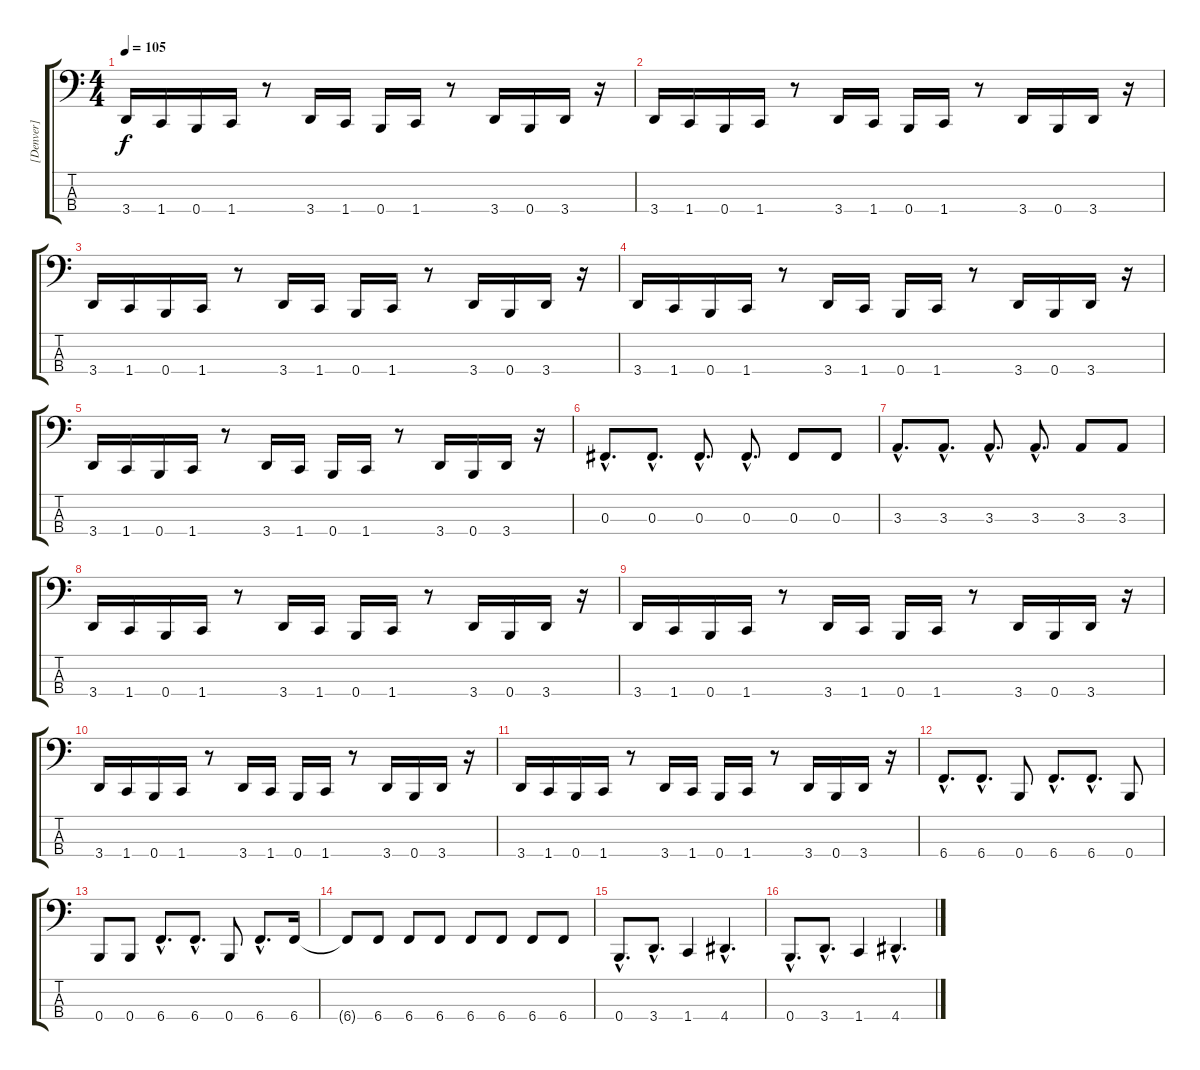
\track ("[Denver]" "[Denver]") {instrument electricbasspick}
\staff {score tabs}
\tuning (E2 B1 Gb1 B0) {hide}
\ts (4 4)
\tempo 105
\clef f4
\ks c
3.4.16{dy f} 1.4.16 0.4.16 1.4.16 r.8 3.4.16 1.4.16 0.4.16 1.4.16 r.8 3.4.16 0.4.16 3.4.16 r.16 |
3.4.16 1.4.16 0.4.16 1.4.16 r.8 3.4.16 1.4.16 0.4.16 1.4.16 r.8 3.4.16 0.4.16 3.4.16 r.16 |
3.4.16 1.4.16 0.4.16 1.4.16 r.8 3.4.16 1.4.16 0.4.16 1.4.16 r.8 3.4.16 0.4.16 3.4.16 r.16 |
3.4.16 1.4.16 0.4.16 1.4.16 r.8 3.4.16 1.4.16 0.4.16 1.4.16 r.8 3.4.16 0.4.16 3.4.16 r.16 |
3.4.16 1.4.16 0.4.16 1.4.16 r.8 3.4.16 1.4.16 0.4.16 1.4.16 r.8 3.4.16 0.4.16 3.4.16 r.16 |
0.3{hac}.8{d} 0.3{hac}.8{d} 0.3{hac}.8{d} 0.3{hac}.8{d} 0.3.8 0.3.8 |
3.3{hac}.8{d} 3.3{hac}.8{d} 3.3{hac}.8{d} 3.3{hac}.8{d} 3.3.8 3.3.8 |
3.4.16 1.4.16 0.4.16 1.4.16 r.8 3.4.16 1.4.16 0.4.16 1.4.16 r.8 3.4.16 0.4.16 3.4.16 r.16 |
3.4.16 1.4.16 0.4.16 1.4.16 r.8 3.4.16 1.4.16 0.4.16 1.4.16 r.8 3.4.16 0.4.16 3.4.16 r.16 |
3.4.16 1.4.16 0.4.16 1.4.16 r.8 3.4.16 1.4.16 0.4.16 1.4.16 r.8 3.4.16 0.4.16 3.4.16 r.16 |
3.4.16 1.4.16 0.4.16 1.4.16 r.8 3.4.16 1.4.16 0.4.16 1.4.16 r.8 3.4.16 0.4.16 3.4.16 r.16 |
6.4{hac}.8{d} 6.4{hac}.8{d} 0.4.8 6.4{hac}.8{d} 6.4{hac}.8{d} 0.4.8 |
0.4.8 0.4.8 6.4{hac}.8{d} 6.4{hac}.8{d} 0.4.8 6.4{hac}.8{d} 6.4.16 |
6.4{t}.8 6.4.8 6.4.8 6.4.8 6.4.8 6.4.8 6.4.8 6.4.8 |
0.4{hac}.8{d} 3.4{hac}.8{d} 1.4.4 4.4{hac}.4{d} |
0.4{hac}.8{d} 3.4{hac}.8{d} 1.4.4 4.4{hac}.4{d}
